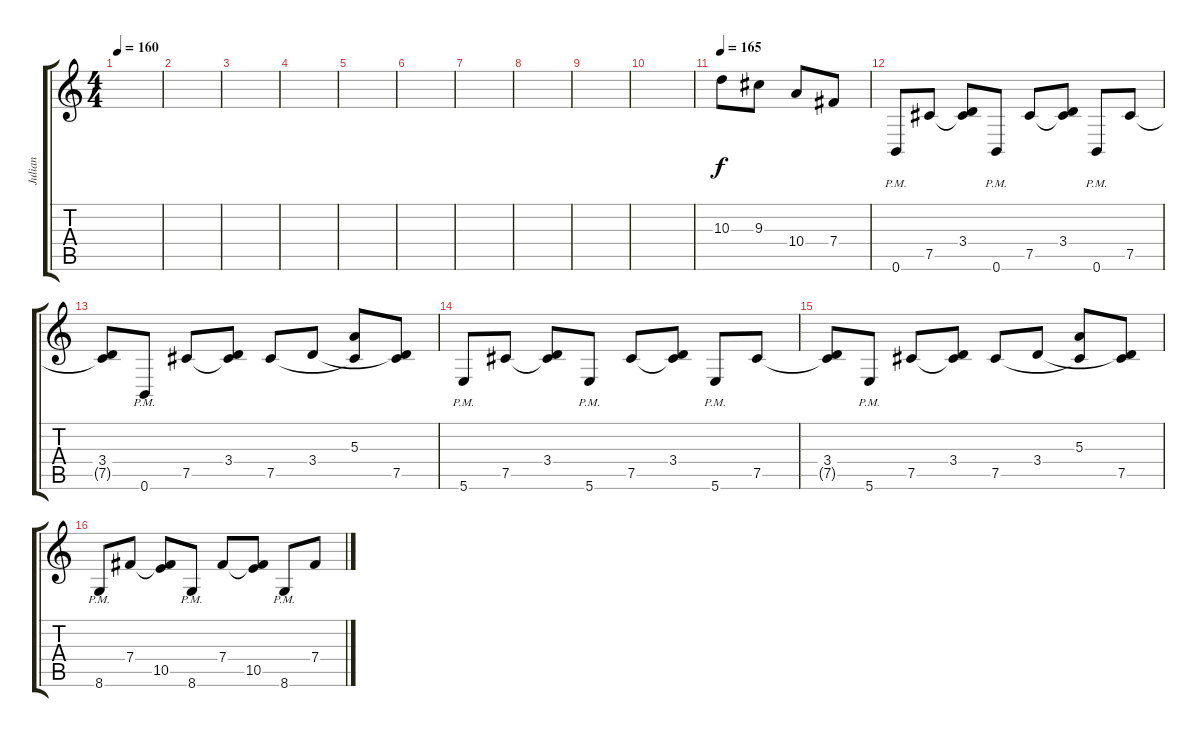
\track ("Julian" "Julian") {instrument overdrivenguitar}
\staff {score tabs}
\tuning (Db4 Ab3 E3 B2 Gb2 B1) {hide}
\ts (4 4)
\tempo 160
\clef g2
\ks c
|
|
|
|
|
|
|
|
|
|
\tempo 165
10.3.8 9.3.8 10.4.8 7.4.8 |
0.6{pm}.8 7.5.8 (3.4 7.5{t}).8 0.6{pm}.8 7.5.8 (3.4 7.5{t}).8 0.6{pm}.8 7.5.8 |
(3.4 7.5{t}).8 0.6{pm}.8 7.5.8 (3.4 7.5{t}).8 7.5.8 3.4.8 (5.3 7.5{t}).8 (3.4{t} 7.5).8 |
5.6{pm}.8 7.5.8 (3.4 7.5{t}).8 5.6{pm}.8 7.5.8 (3.4 7.5{t}).8 5.6{pm}.8 7.5.8 |
(3.4 7.5{t}).8 5.6{pm}.8 7.5.8 (3.4 7.5{t}).8 7.5.8 3.4.8 (5.3 7.5{t}).8 (3.4{t} 7.5).8 |
8.6{pm}.8 7.4.8 (7.4{t} 10.5).8 8.6{pm}.8 7.4.8 (7.4{t} 10.5).8 8.6{pm}.8 7.4.8
